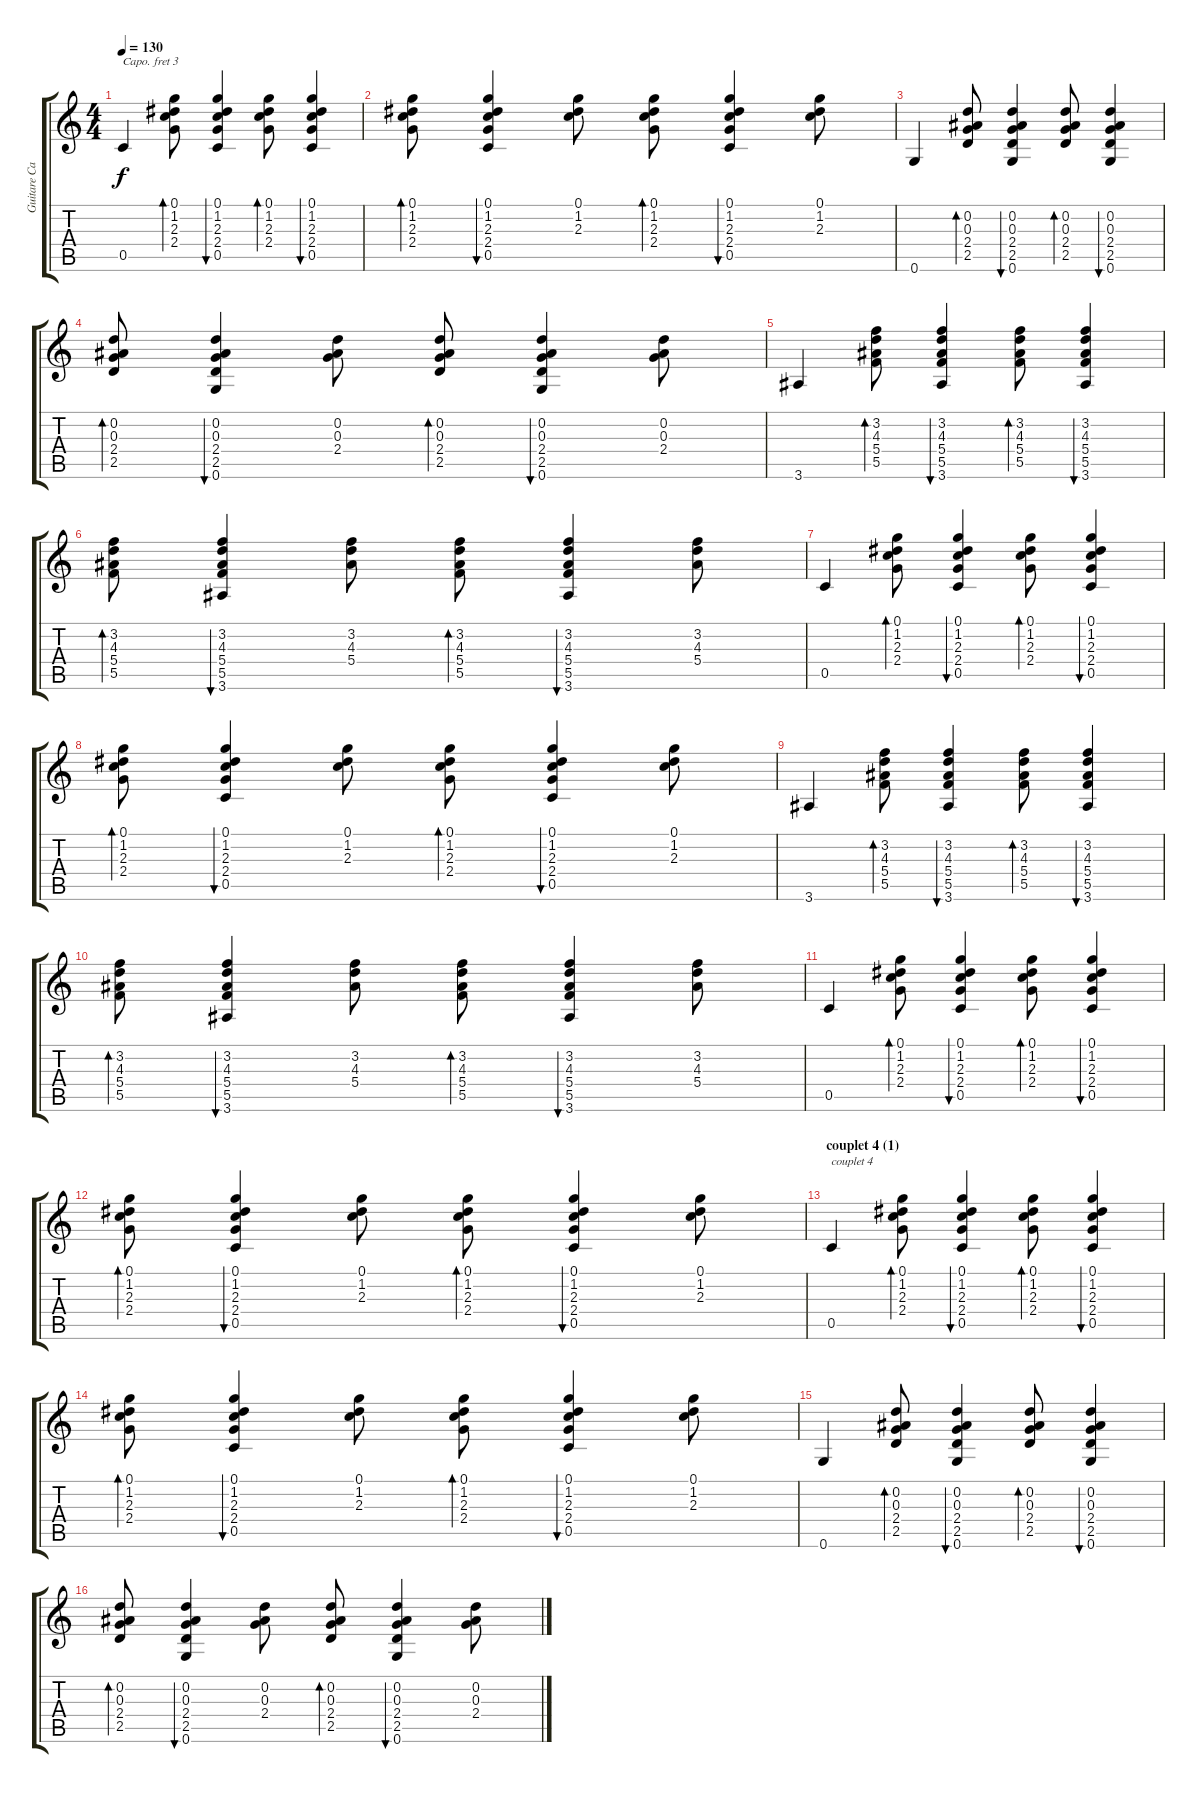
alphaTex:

\track ("Guitare Capo 3" "Guitare Ca") {instrument acousticguitarnylon}
\staff {score tabs}
\capo 3
\tuning (E4 B3 G3 D3 A2 E2) {hide}
\ts (4 4)
\tempo 130
\clef g2
\ks c
0.5.4{dy f} (0.1 1.2 2.3 2.4).8{bd 60} (0.1 1.2 2.3 2.4 0.5).4{bu 60} (0.1 1.2 2.3 2.4).8{bd 60} (0.1 1.2 2.3 2.4 0.5).4{bu 60} |
(0.1 1.2 2.3 2.4).8{bd 60} (0.1 1.2 2.3 2.4 0.5).4{bu 60} (0.1 1.2 2.3).8 (0.1 1.2 2.3 2.4).8{bd 60} (0.1 1.2 2.3 2.4 0.5).4{bu 60} (0.1 1.2 2.3).8 |
0.6.4 (0.2 0.3 2.4 2.5).8{bd 60} (0.2 0.3 2.4 2.5 0.6).4{bu 60} (0.2 0.3 2.4 2.5).8{bd 60} (0.2 0.3 2.4 2.5 0.6).4{bu 60} |
(0.2 0.3 2.4 2.5).8{bd 60} (0.2 0.3 2.4 2.5 0.6).4{bu 60} (0.2 0.3 2.4).8 (0.2 0.3 2.4 2.5).8{bd 60} (0.2 0.3 2.4 2.5 0.6).4{bu 60} (0.2 0.3 2.4).8 |
3.6.4 (3.2 4.3 5.4 5.5).8{bd 60} (3.2 4.3 5.4 5.5 3.6).4{bu 60} (3.2 4.3 5.4 5.5).8{bd 60} (3.2 4.3 5.4 5.5 3.6).4{bu 60} |
(3.2 4.3 5.4 5.5).8{bd 60} (3.2 4.3 5.4 5.5 3.6).4{bu 60} (3.2 4.3 5.4).8 (3.2 4.3 5.4 5.5).8{bd 60} (3.2 4.3 5.4 5.5 3.6).4{bu 60} (3.2 4.3 5.4).8 |
0.5.4 (0.1 1.2 2.3 2.4).8{bd 60} (0.1 1.2 2.3 2.4 0.5).4{bu 60} (0.1 1.2 2.3 2.4).8{bd 60} (0.1 1.2 2.3 2.4 0.5).4{bu 60} |
(0.1 1.2 2.3 2.4).8{bd 60} (0.1 1.2 2.3 2.4 0.5).4{bu 60} (0.1 1.2 2.3).8 (0.1 1.2 2.3 2.4).8{bd 60} (0.1 1.2 2.3 2.4 0.5).4{bu 60} (0.1 1.2 2.3).8 |
3.6.4 (3.2 4.3 5.4 5.5).8{bd 60} (3.2 4.3 5.4 5.5 3.6).4{bu 60} (3.2 4.3 5.4 5.5).8{bd 60} (3.2 4.3 5.4 5.5 3.6).4{bu 60} |
(3.2 4.3 5.4 5.5).8{bd 60} (3.2 4.3 5.4 5.5 3.6).4{bu 60} (3.2 4.3 5.4).8 (3.2 4.3 5.4 5.5).8{bd 60} (3.2 4.3 5.4 5.5 3.6).4{bu 60} (3.2 4.3 5.4).8 |
0.5.4 (0.1 1.2 2.3 2.4).8{bd 60} (0.1 1.2 2.3 2.4 0.5).4{bu 60} (0.1 1.2 2.3 2.4).8{bd 60} (0.1 1.2 2.3 2.4 0.5).4{bu 60} |
(0.1 1.2 2.3 2.4).8{bd 60} (0.1 1.2 2.3 2.4 0.5).4{bu 60} (0.1 1.2 2.3).8 (0.1 1.2 2.3 2.4).8{bd 60} (0.1 1.2 2.3 2.4 0.5).4{bu 60} (0.1 1.2 2.3).8 |
\section ("" "couplet 4 (1)")
0.5.4{txt "couplet 4"} (0.1 1.2 2.3 2.4).8{bd 60} (0.1 1.2 2.3 2.4 0.5).4{bu 60} (0.1 1.2 2.3 2.4).8{bd 60} (0.1 1.2 2.3 2.4 0.5).4{bu 60} |
(0.1 1.2 2.3 2.4).8{bd 60} (0.1 1.2 2.3 2.4 0.5).4{bu 60} (0.1 1.2 2.3).8 (0.1 1.2 2.3 2.4).8{bd 60} (0.1 1.2 2.3 2.4 0.5).4{bu 60} (0.1 1.2 2.3).8 |
0.6.4 (0.2 0.3 2.4 2.5).8{bd 60} (0.2 0.3 2.4 2.5 0.6).4{bu 60} (0.2 0.3 2.4 2.5).8{bd 60} (0.2 0.3 2.4 2.5 0.6).4{bu 60} |
(0.2 0.3 2.4 2.5).8{bd 60} (0.2 0.3 2.4 2.5 0.6).4{bu 60} (0.2 0.3 2.4).8 (0.2 0.3 2.4 2.5).8{bd 60} (0.2 0.3 2.4 2.5 0.6).4{bu 60} (0.2 0.3 2.4).8
